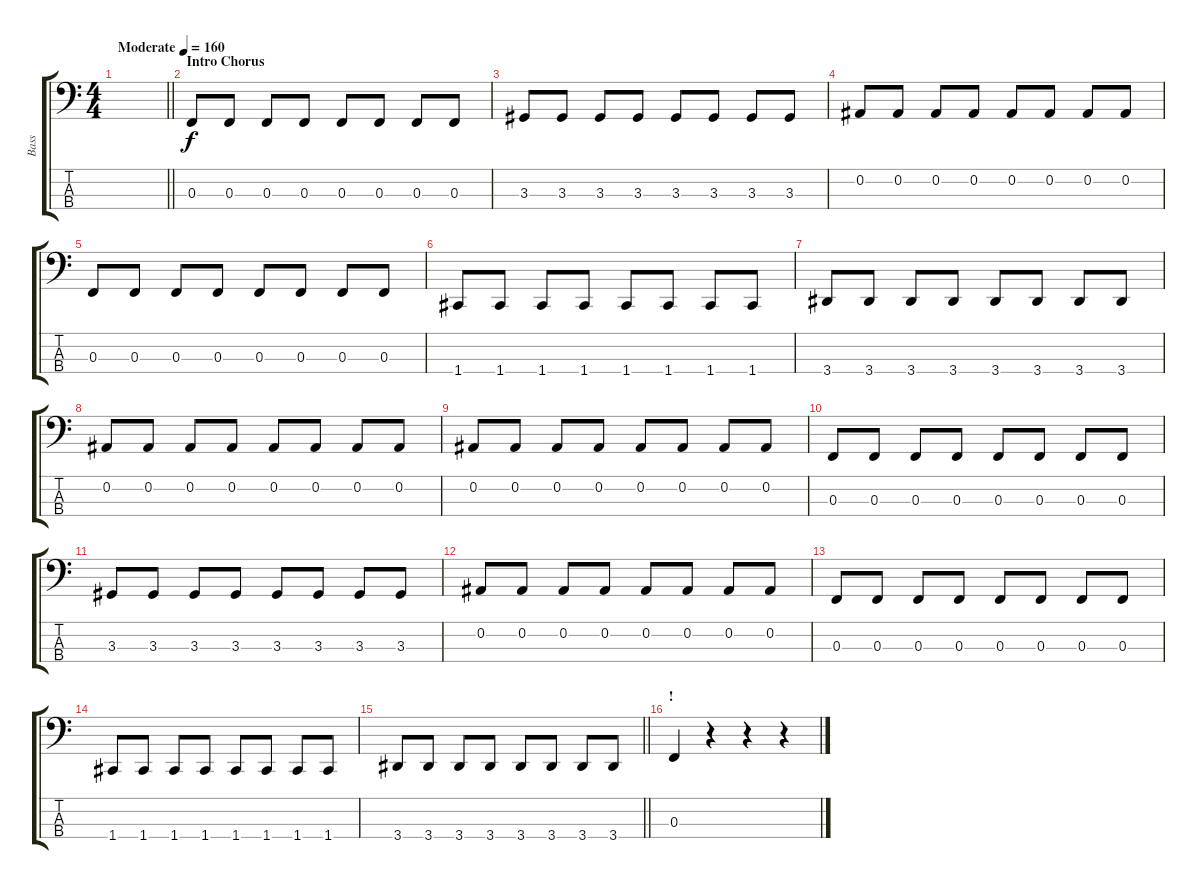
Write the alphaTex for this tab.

\track ("Bass" "Bass") {instrument electricbasspick}
\staff {score tabs}
\tuning (Eb2 Bb1 F1 C1) {hide}
\ts (4 4)
\tempo (160 "Moderate")
\clef f4
\barLineRight lightlight
\ks c
|
\section ("" "Intro Chorus")
0.3.8 0.3.8 0.3.8 0.3.8 0.3.8 0.3.8 0.3.8 0.3.8 |
3.3.8 3.3.8 3.3.8 3.3.8 3.3.8 3.3.8 3.3.8 3.3.8 |
0.2.8 0.2.8 0.2.8 0.2.8 0.2.8 0.2.8 0.2.8 0.2.8 |
0.3.8 0.3.8 0.3.8 0.3.8 0.3.8 0.3.8 0.3.8 0.3.8 |
1.4.8 1.4.8 1.4.8 1.4.8 1.4.8 1.4.8 1.4.8 1.4.8 |
3.4.8 3.4.8 3.4.8 3.4.8 3.4.8 3.4.8 3.4.8 3.4.8 |
0.2.8 0.2.8 0.2.8 0.2.8 0.2.8 0.2.8 0.2.8 0.2.8 |
0.2.8 0.2.8 0.2.8 0.2.8 0.2.8 0.2.8 0.2.8 0.2.8 |
0.3.8 0.3.8 0.3.8 0.3.8 0.3.8 0.3.8 0.3.8 0.3.8 |
3.3.8 3.3.8 3.3.8 3.3.8 3.3.8 3.3.8 3.3.8 3.3.8 |
0.2.8 0.2.8 0.2.8 0.2.8 0.2.8 0.2.8 0.2.8 0.2.8 |
0.3.8 0.3.8 0.3.8 0.3.8 0.3.8 0.3.8 0.3.8 0.3.8 |
1.4.8 1.4.8 1.4.8 1.4.8 1.4.8 1.4.8 1.4.8 1.4.8 |
\barLineRight lightlight
3.4.8 3.4.8 3.4.8 3.4.8 3.4.8 3.4.8 3.4.8 3.4.8 |
\section ("" "!")
0.3.4 r.4 r.4 r.4
